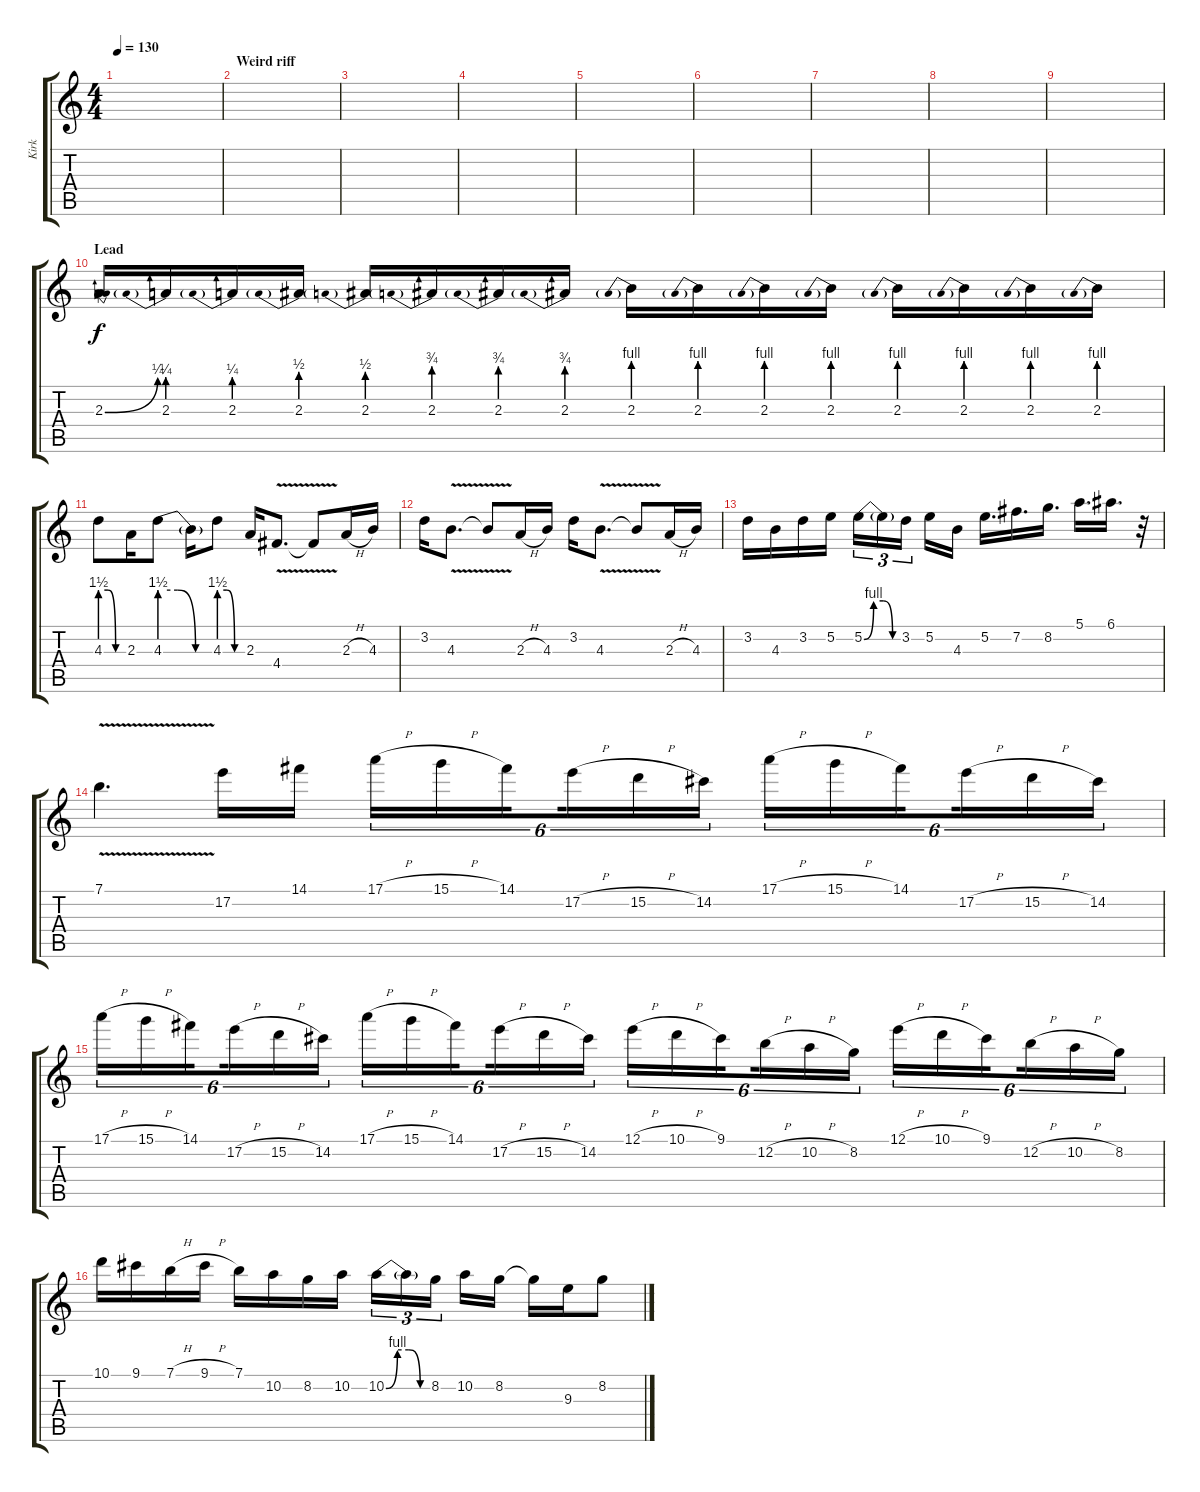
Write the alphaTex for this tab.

\track ("Kirk" "Kirk") {instrument distortionguitar}
\staff {score tabs}
\tuning (E4 B3 G3 D3 A2 E2) {hide}
\ts (4 4)
\tempo 130
\clef g2
\ks c
|
\section ("" "Weird riff")
|
|
|
|
|
|
|
|
\section ("" "Lead")
2.3{be (bend 0 0 60 1)}.16 2.3{be (prebend 0 1 60 1)}.16 2.3{be (prebend 0 1 60 1)}.16 2.3{be (prebend 0 2 60 2)}.16 2.3{be (prebend 0 2 60 2)}.16 2.3{be (prebend 0 3 60 3)}.16 2.3{be (prebend 0 3 60 3)}.16 2.3{be (prebend 0 3 60 3)}.16 2.3{be (prebend 0 4 60 4)}.16 2.3{be (prebend 0 4 60 4)}.16 2.3{be (prebend 0 4 60 4)}.16 2.3{be (prebend 0 4 60 4)}.16 2.3{be (prebend 0 4 60 4)}.16 2.3{be (prebend 0 4 60 4)}.16 2.3{be (prebend 0 4 60 4)}.16 2.3{be (prebend 0 4 60 4)}.16 |
4.3{be (custom 0 6 20 6 40 0 60 0)}.8 2.3.16 4.3{be (custom 0 6 20 6 40 0 60 0)}.8 4.3{t}.16 4.3{be (custom 0 6 20 6 40 0 60 0)}.8 2.3.16 4.4{v}.8{d} 4.4{t}.8 2.3{h}.16 4.3.16 |
3.2.16 4.3{v}.8{d} 4.3{t}.8 2.3{h}.16 4.3.16 3.2.16 4.3{v}.8{d} 4.3{t}.8 2.3{h}.16 4.3.16 |
3.2.16 4.3.16 3.2.16 5.2.16 5.2{be (custom 0 0 15 4 30 4 45 0 60 0)}.16{tu (3 2)} 5.2{t}.16{tu (3 2)} 3.2.16{tu (3 2) beam splitsecondary} 5.2.16 4.3.16 5.2.16{d} 7.2.16{d} 8.2.16{d} 5.1.16{d} 6.1.16{d} r.32 |
7.1{v}.4{d} 17.2.16 14.1.16 17.1{h}.16{tu (6 4)} 15.1{h}.16{tu (6 4)} 14.1.16{tu (6 4) beam splitsecondary} 17.2{h}.16{tu (6 4)} 15.2{h}.16{tu (6 4)} 14.2.16{tu (6 4)} 17.1{h}.16{tu (6 4)} 15.1{h}.16{tu (6 4)} 14.1.16{tu (6 4) beam splitsecondary} 17.2{h}.16{tu (6 4)} 15.2{h}.16{tu (6 4)} 14.2.16{tu (6 4)} |
17.1{h}.16{tu (6 4)} 15.1{h}.16{tu (6 4)} 14.1.16{tu (6 4) beam splitsecondary} 17.2{h}.16{tu (6 4)} 15.2{h}.16{tu (6 4)} 14.2.16{tu (6 4)} 17.1{h}.16{tu (6 4)} 15.1{h}.16{tu (6 4)} 14.1.16{tu (6 4) beam splitsecondary} 17.2{h}.16{tu (6 4)} 15.2{h}.16{tu (6 4)} 14.2.16{tu (6 4)} 12.1{h}.16{tu (6 4)} 10.1{h}.16{tu (6 4)} 9.1.16{tu (6 4) beam splitsecondary} 12.2{h}.16{tu (6 4)} 10.2{h}.16{tu (6 4)} 8.2.16{tu (6 4)} 12.1{h}.16{tu (6 4)} 10.1{h}.16{tu (6 4)} 9.1.16{tu (6 4) beam splitsecondary} 12.2{h}.16{tu (6 4)} 10.2{h}.16{tu (6 4)} 8.2.16{tu (6 4)} |
10.1.16 9.1.16 7.1{h}.16 9.1{h}.16 7.1.16 10.2.16 8.2.16 10.2.16 10.2{be (custom 0 0 15 4 30 4 45 0 60 0)}.16{tu (3 2)} 10.2{t}.16{tu (3 2)} 8.2.16{tu (3 2) beam splitsecondary} 10.2.16 8.2.16 8.2{t}.16 9.3.16 8.2.8
